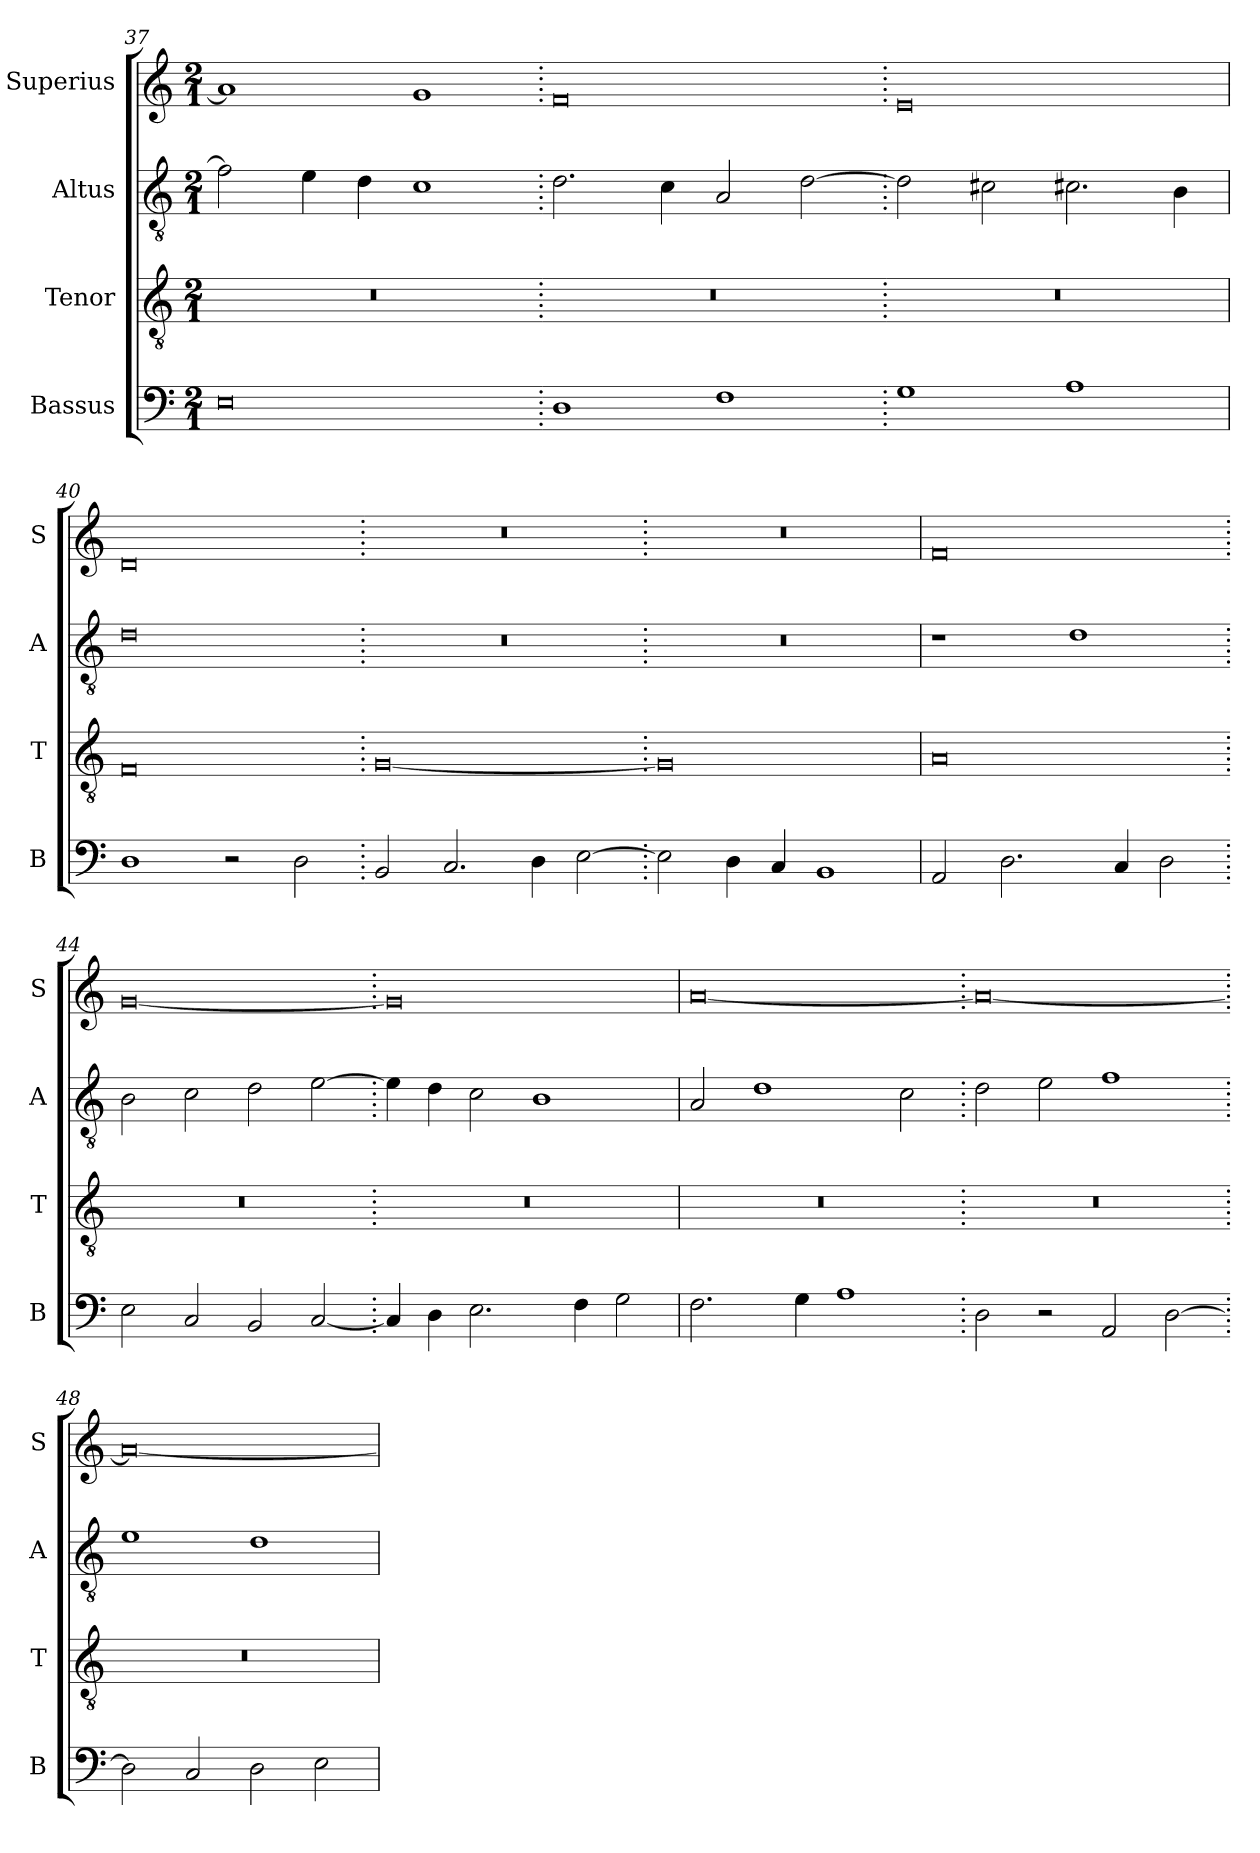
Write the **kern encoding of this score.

**kern	**kern	**kern	**kern
*part4	*part3	*part2	*part1
*staff4	*staff3	*staff2	*staff1
*I"Bassus	*I"Tenor	*I"Altus	*I"Superius
*I'B	*I'T	*I'A	*I'S
*clefF4	*clefGv2	*clefGv2	*clefG2
*k[]	*k[]	*k[]	*k[]
*M2/1	*M2/1	*M2/1	*M2/1
=37	=37	=37	=37
0E	0r	2f\]	1a]
.	.	4e\	.
.	.	4d\	.
.	.	1c	1g
=38.	=38.	=38.	=38.
1D	0r	2.d\	0f
.	.	4c\	.
1F	.	2A/	.
.	.	[2d\	.
=39.	=39.	=39.	=39.
1G	0r	2d\]	0e
.	.	2c#X\	.
1A	.	2.c#X\	.
.	.	4B\	.
=40	=40	=40	=40
1D	0F	0d	0d
2r	.	.	.
2D\	.	.	.
=41.	=41.	=41.	=41.
2BB/	[0G	0r	0r
2.C/	.	.	.
4D\	.	.	.
[2E\	.	.	.
=42.	=42.	=42.	=42.
2E\]	0G]	0r	0r
4D\	.	.	.
4C/	.	.	.
1BB	.	.	.
=43	=43	=43	=43
2AA/	0A	1r	0f
2.D\	.	.	.
.	.	1d	.
4C/	.	.	.
2D\	.	.	.
=44.	=44.	=44.	=44.
2E\	0r	2B\	[0g
2C/	.	2c\	.
2BB/	.	2d\	.
[2C/	.	[2e\	.
=45.	=45.	=45.	=45.
4C/]	0r	4e\]	0g]
4D\	.	4d\	.
2.E\	.	2c\	.
.	.	1B	.
4F\	.	.	.
2G\	.	.	.
=46	=46	=46	=46
2.F\	0r	2A/	[0a
.	.	1d	.
4G\	.	.	.
1A	.	.	.
.	.	2c\	.
=47.	=47.	=47.	=47.
2D\	0r	2d\	0a_
2r	.	2e\	.
2AA/	.	1f	.
[2D\	.	.	.
=48.	=48.	=48.	=48.
2D\]	0r	1e	0a_
2C/	.	.	.
2D\	.	1d	.
2E\	.	.	.
=	=	=	=
*-	*-	*-	*-
